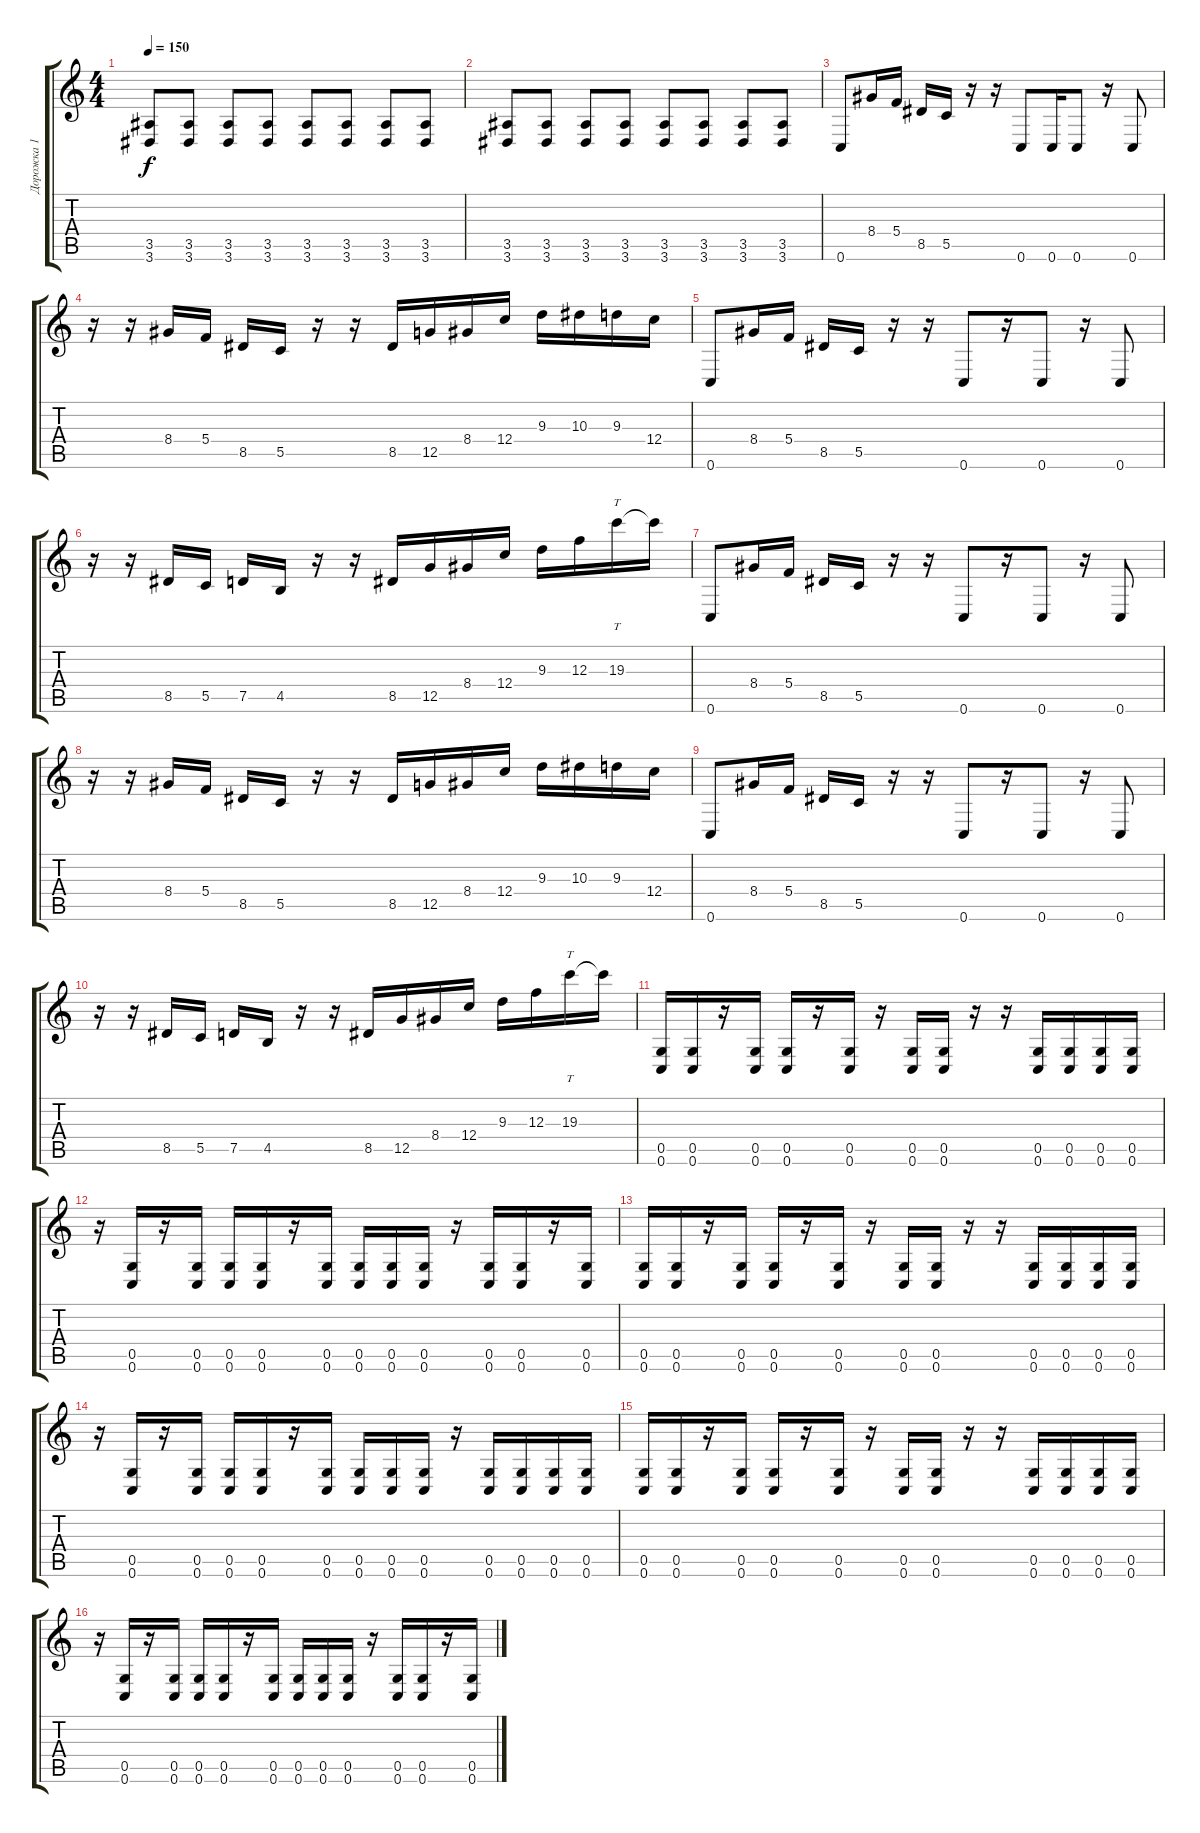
\track ("Дорожка 1" "Дорожка 1") {instrument distortionguitar}
\staff {score tabs}
\tuning (D4 A3 F3 C3 G2 C2) {hide}
\ts (4 4)
\tempo 150
\clef g2
\ks c
(3.5 3.6).8{dy f} (3.5 3.6).8 (3.5 3.6).8 (3.5 3.6).8 (3.5 3.6).8 (3.5 3.6).8 (3.5 3.6).8 (3.5 3.6).8 |
(3.5 3.6).8 (3.5 3.6).8 (3.5 3.6).8 (3.5 3.6).8 (3.5 3.6).8 (3.5 3.6).8 (3.5 3.6).8 (3.5 3.6).8 |
0.6.8 8.4.16 5.4.16 8.5.16 5.5.16 r.16 r.16 0.6.8 0.6.16 0.6.8 r.16 0.6.8 |
r.16 r.16 8.4.16 5.4.16 8.5.16 5.5.16 r.16 r.16 8.5.16 12.5.16 8.4.16 12.4.16 9.3.16 10.3.16 9.3.16 12.4.16 |
0.6.8 8.4.16 5.4.16 8.5.16 5.5.16 r.16 r.16 0.6.8 r.16 0.6.8 r.16 0.6.8 |
r.16 r.16 8.5.16 5.5.16 7.5.16 4.5.16 r.16 r.16 8.5.16 12.5.16 8.4.16 12.4.16 9.3.16 12.3.16 19.3.16{tt} 19.3{t}.16 |
0.6.8 8.4.16 5.4.16 8.5.16 5.5.16 r.16 r.16 0.6.8 r.16 0.6.8 r.16 0.6.8 |
r.16 r.16 8.4.16 5.4.16 8.5.16 5.5.16 r.16 r.16 8.5.16 12.5.16 8.4.16 12.4.16 9.3.16 10.3.16 9.3.16 12.4.16 |
0.6.8 8.4.16 5.4.16 8.5.16 5.5.16 r.16 r.16 0.6.8 r.16 0.6.8 r.16 0.6.8 |
r.16 r.16 8.5.16 5.5.16 7.5.16 4.5.16 r.16 r.16 8.5.16 12.5.16 8.4.16 12.4.16 9.3.16 12.3.16 19.3.16{tt} 19.3{t}.16 |
(0.5 0.6).16 (0.5 0.6).16 r.16 (0.5 0.6).16 (0.5 0.6).16 r.16 (0.5 0.6).16 r.16 (0.5 0.6).16 (0.5 0.6).16 r.16 r.16 (0.5 0.6).16 (0.5 0.6).16 (0.5 0.6).16 (0.5 0.6).16 |
r.16 (0.5 0.6).16 r.16 (0.5 0.6).16 (0.5 0.6).16 (0.5 0.6).16 r.16 (0.5 0.6).16 (0.5 0.6).16 (0.5 0.6).16 (0.5 0.6).16 r.16 (0.5 0.6).16 (0.5 0.6).16 r.16 (0.5 0.6).16 |
(0.5 0.6).16 (0.5 0.6).16 r.16 (0.5 0.6).16 (0.5 0.6).16 r.16 (0.5 0.6).16 r.16 (0.5 0.6).16 (0.5 0.6).16 r.16 r.16 (0.5 0.6).16 (0.5 0.6).16 (0.5 0.6).16 (0.5 0.6).16 |
r.16 (0.5 0.6).16 r.16 (0.5 0.6).16 (0.5 0.6).16 (0.5 0.6).16 r.16 (0.5 0.6).16 (0.5 0.6).16 (0.5 0.6).16 (0.5 0.6).16 r.16 (0.5 0.6).16 (0.5 0.6).16 (0.5 0.6).16 (0.5 0.6).16 |
(0.5 0.6).16 (0.5 0.6).16 r.16 (0.5 0.6).16 (0.5 0.6).16 r.16 (0.5 0.6).16 r.16 (0.5 0.6).16 (0.5 0.6).16 r.16 r.16 (0.5 0.6).16 (0.5 0.6).16 (0.5 0.6).16 (0.5 0.6).16 |
r.16 (0.5 0.6).16 r.16 (0.5 0.6).16 (0.5 0.6).16 (0.5 0.6).16 r.16 (0.5 0.6).16 (0.5 0.6).16 (0.5 0.6).16 (0.5 0.6).16 r.16 (0.5 0.6).16 (0.5 0.6).16 r.16 (0.5 0.6).16
